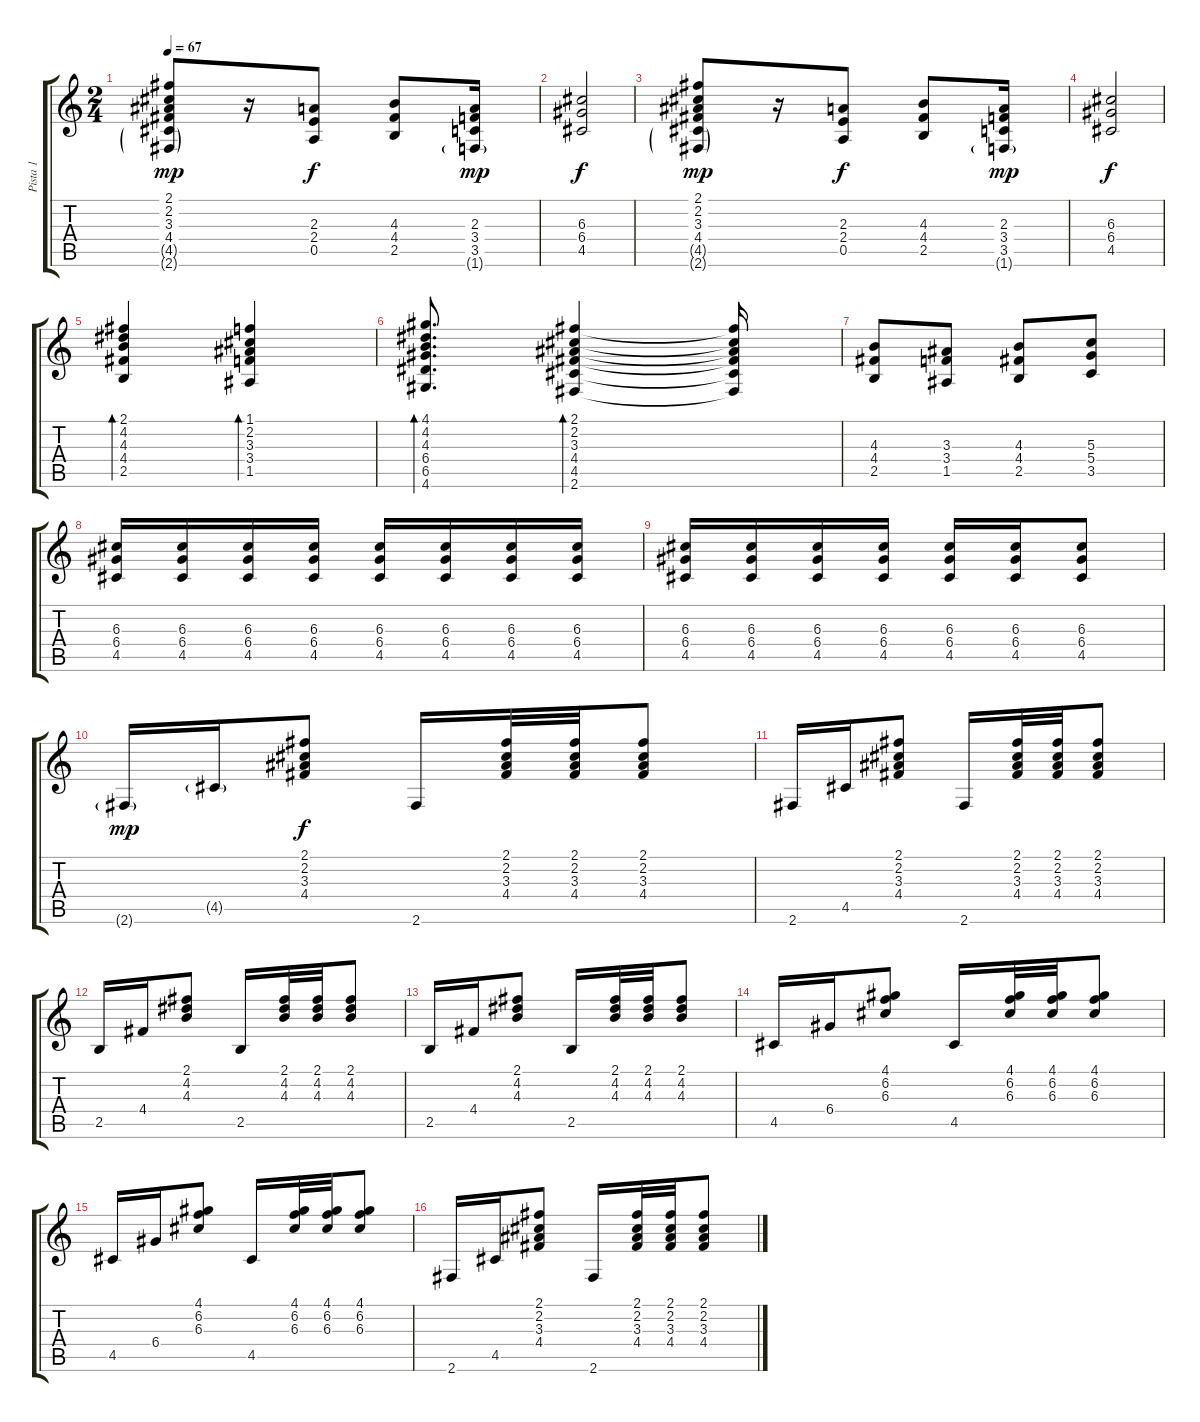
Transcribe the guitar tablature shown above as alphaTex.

\track ("Pista 1" "Pista 1") {instrument electricguitarclean}
\staff {score tabs}
\tuning (E4 B3 G3 D3 A2 E2) {hide}
\ts (2 4)
\tempo 67
\clef g2
\ks c
(2.1 2.2 3.3 4.4 4.5{g} 2.6{g}).8{dy mp} r.16 (2.3 2.4 0.5).8{dy f} (4.3 4.4 2.5).8 (2.3 3.4 3.5 1.6{g}).16{dy mp} |
(6.3 6.4 4.5).2{dy f} |
(2.1 2.2 3.3 4.4 4.5{g} 2.6{g}).8{dy mp} r.16 (2.3 2.4 0.5).8{dy f} (4.3 4.4 2.5).8 (2.3 3.4 3.5 1.6{g}).16{dy mp} |
(6.3 6.4 4.5).2{dy f} |
(2.1 4.2 4.3 4.4 2.5).4{bd 30} (1.1 2.2 3.3 3.4 1.5).4{bd 30} |
(4.1 4.2 4.3 6.4 6.5 4.6).8{d bd 30} (2.1 2.2 3.3 4.4 4.5 2.6).4{bd 30} (2.1{t} 2.2{t} 3.3{t} 4.4{t} 4.5{t} 2.6{t}).16 |
(4.3 4.4 2.5).8 (3.3 3.4 1.5).8 (4.3 4.4 2.5).8 (5.3 5.4 3.5).8 |
(6.3 6.4 4.5).16{volume 4} (6.3 6.4 4.5).16{volume 13} (6.3 6.4 4.5).16 (6.3 6.4 4.5).16 (6.3 6.4 4.5).16 (6.3 6.4 4.5).16 (6.3 6.4 4.5).16 (6.3 6.4 4.5).16 |
(6.3 6.4 4.5).16 (6.3 6.4 4.5).16 (6.3 6.4 4.5).16 (6.3 6.4 4.5).16 (6.3 6.4 4.5).16 (6.3 6.4 4.5).16 (6.3 6.4 4.5).8 |
2.6{g}.16{dy mp} 4.5{g}.16 (2.1 2.2 3.3 4.4).8{dy f} 2.6.16 (2.1 2.2 3.3 4.4).32 (2.1 2.2 3.3 4.4).32 (2.1 2.2 3.3 4.4).8 |
2.6.16 4.5.16 (2.1 2.2 3.3 4.4).8 2.6.16 (2.1 2.2 3.3 4.4).32 (2.1 2.2 3.3 4.4).32 (2.1 2.2 3.3 4.4).8 |
2.5.16 4.4.16 (2.1 4.2 4.3).8 2.5.16 (2.1 4.2 4.3).32 (2.1 4.2 4.3).32 (2.1 4.2 4.3).8 |
2.5.16 4.4.16 (2.1 4.2 4.3).8 2.5.16 (2.1 4.2 4.3).32 (2.1 4.2 4.3).32 (2.1 4.2 4.3).8 |
4.5.16 6.4.16 (4.1 6.2 6.3).8 4.5.16 (4.1 6.2 6.3).32 (4.1 6.2 6.3).32 (4.1 6.2 6.3).8 |
4.5.16 6.4.16 (4.1 6.2 6.3).8 4.5.16 (4.1 6.2 6.3).32 (4.1 6.2 6.3).32 (4.1 6.2 6.3).8 |
2.6.16 4.5.16 (2.1 2.2 3.3 4.4).8 2.6.16 (2.1 2.2 3.3 4.4).32 (2.1 2.2 3.3 4.4).32 (2.1 2.2 3.3 4.4).8
